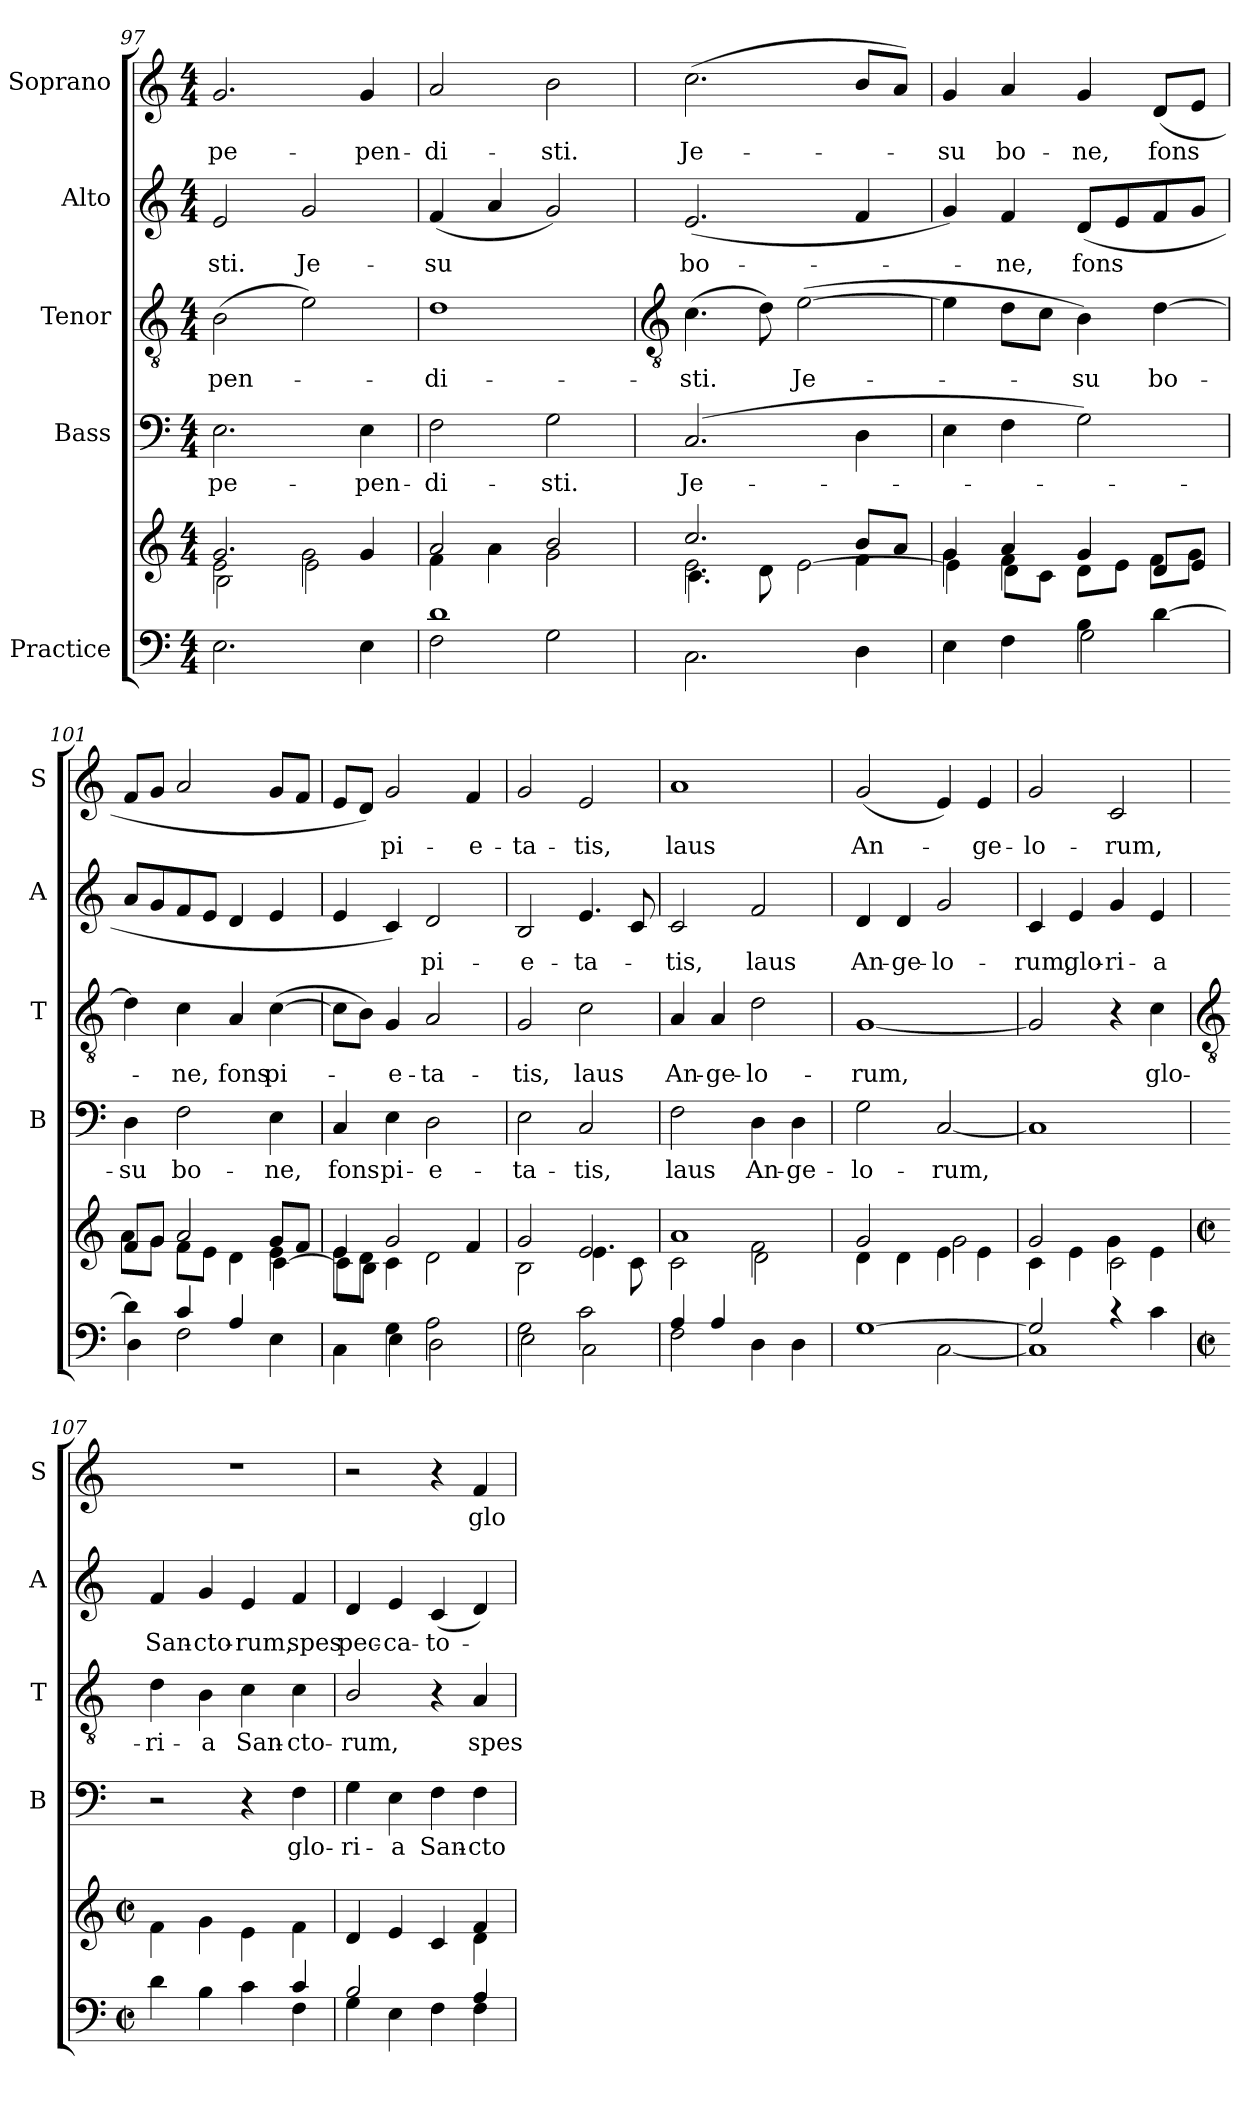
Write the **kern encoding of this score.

**kern	**kern	**kern	**text	**kern	**text	**kern	**text	**kern	**text
*part5	*part5	*part4	*part4	*part3	*part3	*part2	*part2	*part1	*part1
*staff6	*staff5	*staff4	*staff4	*staff3	*staff3	*staff2	*staff2	*staff1	*staff1
*I"Practice	*	*I"Bass	*	*I"Tenor	*	*I"Alto	*	*I"Soprano	*
*	*	*I'B	*	*I'T	*	*I'A	*	*I'S	*
*clefF4	*clefG2	*clefF4	*	*clefGv2	*	*clefG2	*	*clefG2	*
*k[]	*k[]	*k[]	*	*k[]	*	*k[]	*	*k[]	*
*C:	*C:	*C:	*	*C:	*	*C:	*	*C:	*
*M4/4	*M4/4	*M4/4	*	*M4/4	*	*M4/4	*	*M4/4	*
=97	=97	=97	=97	=97	=97	=97	=97	=97	=97
*	*^	*	*	*	*	*	*	*	*
*	*	*^	*	*	*	*	*	*	*	*
!	!	!	!	!	!LO:LY:b	!	!LO:LY:b	!	!LO:LY:b	!	!LO:LY:b
2.E	2.g	2e\	2B\	2.E	pe-	(>2B	-pen-	2e	-sti.	2.g	pe-
!	!	!	!	!	!	!	!	!	!LO:LY:b	!	!
.	.	2g\	2e\	.	.	2e)	.	2g	Je-	.	.
!	!	!	!	!	!LO:LY:b	!	!	!	!	!	!LO:LY:b
4E	4g	.	.	4E	-pen-	.	.	.	.	4g	-pen-
*	*	*v	*v	*	*	*	*	*	*	*	*
=98	=98	=98	=98	=98	=98	=98	=98	=98	=98	=98
*^	*	*	*	*	*	*	*	*	*	*
!	!	!	!	!	!LO:LY:b	!	!LO:LY:b	!	!LO:LY:b	!	!LO:LY:b
1d	2F	2a	4f\	2F	-di-	1d	di-	(<4f	-su	2a	-di-
.	.	.	4a\	.	.	.	.	4a	.	.	.
!	!	!	!	!	!LO:LY:b	!	!	!	!	!	!LO:LY:b
.	2G	2b/	2g	2G	-sti.	.	.	2g)	.	2b	-sti.
*v	*v	*	*	*	*	*	*	*	*	*	*
*	*v	*v	*	*	*	*	*	*	*	*
!!LO:LB:g=z
=99	=99	=99	=99	=99	=99	=99	=99	=99	=99
*	*	*	*	*clefGv2	*	*	*	*	*
*^	*^	*	*	*	*	*	*	*	*
*	*	*	*^	*	*	*	*	*	*	*	*
!	!	!	!	!	!	!LO:LY:b	!	!LO:LY:b	!	!LO:LY:b	!	!LO:LY:b
*v	*v	*	*	*	*	*	*	*	*	*	*	*
2.C\	2.cc/	2.e	4.c\	(>2.C	Je-	(>4.c	-sti.	(<2.e	bo-	(<2.cc	Je-
.	.	.	8d\	.	.	8d)	.	.	.	.	.
!	!	!	!	!	!	!	!LO:LY:b	!	!	!	!
.	.	.	[2e\	.	.	(>[2e	Je-	.	.	.	.
4D\	8bL	4f\	.	4D	.	.	.	4f	.	8bL	.
.	8aJ	.	.	.	.	.	.	.	.	8aJ)	.
=100	=100	=100	=100	=100	=100	=100	=100	=100	=100	=100	=100
*^	*	*	*	*	*	*	*	*	*	*	*
!	!	!	!	!	!	!	!	!	!	!	!	!LO:LY:b
2ryy	4E\	4g	4g	4e\]	4E	.	4e]	.	4g)	.	4g	su
!	!	!	!	!	!	!	!	!	!	!LO:LY:b	!	!LO:LY:b
.	4F\	4a	4f	8d\L	4F	.	8dL	.	4f	ne,	4a	bo-
.	.	.	.	8c\J	.	.	8cJ	.	.	.	.	.
!	!	!	!	!	!	!	!	!LO:LY:b	!	!LO:LY:b	!	!LO:LY:b
4B\	2G\	4g	8d\L	2ryy	2G)	.	4B)	su	(<8dL	fons	4g	-ne,
.	.	.	8e\J	.	.	.	.	.	8e	.	.	.
!	!	!	!	!	!	!	!	!LO:LY:b	!	!	!	!LO:LY:b
[4d\	.	8dL	8fL	.	.	.	[4d	bo-	8f	.	(<8dL	fons
.	.	8eJ	8gJ	.	.	.	.	.	8gJ	.	8eJ	.
=101	=101	=101	=101	=101	=101	=101	=101	=101	=101	=101	=101	=101
!	!	!	!	!	!	!LO:LY:b	!	!	!	!	!	!
4d\]	4D\	8fL	8aL	2.ryy	4D	su	4d]	.	8aL	.	8fL	.
.	.	8gJ	8gJ	.	.	.	.	.	8g	.	8gJ	.
!	!	!	!	!	!	!LO:LY:b	!	!LO:LY:b	!	!	!	!
4c/	2F\	2a	8f\L	.	2F	bo-	4c	ne,	8f	.	2a	.
.	.	.	8e\J	.	.	.	.	.	8eJ	.	.	.
!	!	!	!	!	!	!	!	!LO:LY:b	!	!	!	!
4A/	.	.	4d\	.	.	.	4A	fons	4d	.	.	.
!	!	!	!	!	!	!LO:LY:b	!	!LO:LY:b	!	!	!	!
4ryy	4E\	8gL	4e\	[4c\	4E	-ne,	(>[4c	pi-	4e	.	8gL	.
.	.	8fJ	.	.	.	.	.	.	.	.	8fJ	.
=102	=102	=102	=102	=102	=102	=102	=102	=102	=102	=102	=102	=102
!	!	!	!	!	!	!LO:LY:b	!	!	!	!	!	!
4ryy	4C\	8e\L	4e/	8c\L]	4C	fons	8cL]	.	4e	.	8eL	.
.	.	8d\J	.	8B\J	.	.	8BJ)	.	.	.	8dJ)	.
!	!	!	!	!	!	!LO:LY:b	!	!LO:LY:b	!	!	!	!LO:LY:b
4G\	4E\	2g/	4c\	2.ryy	4E	pi-	4G	e-	4c)	.	2g	pi-
!	!	!	!	!	!	!LO:LY:b	!	!LO:LY:b	!	!LO:LY:b	!	!
2A\	2D\	.	2d\	.	2D	-e-	2A	-ta-	2d	pi-	.	.
!	!	!	!	!	!	!	!	!	!	!	!	!LO:LY:b
.	.	4f	.	.	.	.	.	.	.	.	4f	-e-
*	*	*	*v	*v	*	*	*	*	*	*	*	*
=103	=103	=103	=103	=103	=103	=103	=103	=103	=103	=103	=103
!	!	!	!	!	!LO:LY:b	!	!LO:LY:b	!	!LO:LY:b	!	!LO:LY:b
2G\	2E\	2g	2B	2E	-ta-	2G	-tis,	2B	-e-	2g	-ta-
!	!	!	!	!	!LO:LY:b	!	!LO:LY:b	!	!LO:LY:b	!	!LO:LY:b
2c\	2C\	2e	4.e	2C	-tis,	2c	laus	4.e	-ta-	2e	-tis,
.	.	.	8c	.	.	.	.	8c	.	.	.
=104	=104	=104	=104	=104	=104	=104	=104	=104	=104	=104	=104
*	*	*	*^	*	*	*	*	*	*	*	*
!	!	!	!	!	!	!LO:LY:b	!	!LO:LY:b	!	!LO:LY:b	!	!LO:LY:b
4A/	2F\	1a	2c\	2ryy	2F	laus	4A	An-	2c	-tis,	1a	laus
!	!	!	!	!	!	!	!	!LO:LY:b	!	!	!	!
4A/	.	.	.	.	.	.	4A	-ge-	.	.	.	.
!	!	!	!	!	!	!LO:LY:b	!	!LO:LY:b	!	!LO:LY:b	!	!
2ryy	4D\	.	2f\	2d\	4D	An-	2d	-lo-	2f	laus	.	.
!	!	!	!	!	!	!LO:LY:b	!	!	!	!	!	!
.	4D\	.	.	.	4D	-ge-	.	.	.	.	.	.
*	*	*	*v	*v	*	*	*	*	*	*	*	*
=105	=105	=105	=105	=105	=105	=105	=105	=105	=105	=105	=105
!	!	!	!	!	!LO:LY:b	!	!LO:LY:b	!	!LO:LY:b	!	!LO:LY:b
[1G\	2G\yy	2g	4d\	2G	-lo-	[1G	-rum,	4d	An-	(<2g	An-
!	!	!	!	!	!	!	!	!	!LO:LY:b	!	!
.	.	.	4d\	.	.	.	.	4d	-ge-	.	.
!	!	!	!	!	!LO:LY:b	!	!	!	!LO:LY:b	!	!
.	[2C\	4e\	2g	[2C	-rum,	.	.	2g	-lo-	4e)	.
!	!	!	!	!	!	!	!	!	!	!	!LO:LY:b
.	.	4e\	.	.	.	.	.	.	.	4e	ge-
=106	=106	=106	=106	=106	=106	=106	=106	=106	=106	=106	=106
!	!	!	!	!	!	!	!	!	!LO:LY:b	!	!LO:LY:b
2G/]	1C\]	2g	4c\	1C]	.	2G]	.	4c	-rum,	2g	-lo-
!	!	!	!	!	!	!	!	!	!LO:LY:b	!	!
.	.	.	4e\	.	.	.	.	4e	glo-	.	.
!	!	!	!	!	!	!	!	!	!LO:LY:b	!	!LO:LY:b
4r	.	2c\	4g	.	.	4r	.	4g	-ri-	2c	-rum,
!	!	!	!	!	!	!	!LO:LY:b	!	!LO:LY:b	!	!
4c\	.	.	4e	.	.	4c	glo-	4e	-a	.	.
!!LO:LB:g=z
=107	=107	=107	=107	=107	=107	=107	=107	=107	=107	=107	=107
*	*	*	*	*	*	*clefGv2	*	*	*	*	*
*M2/2	*	*M2/2	*	*	*	*	*	*	*	*	*
*met(c|)	*	*met(c|)	*	*	*	*	*	*	*	*	*
!	!	!	!	!	!	!	!LO:LY:b	!	!LO:LY:b	!	!
4d	2ryy	1ryy	4f	2r	.	4d	-ri-	4f	San-	1r	.
!	!	!	!	!	!	!	!LO:LY:b	!	!LO:LY:b	!	!
4B	.	.	4g	.	.	4B	-a	4g	-cto-	.	.
!	!	!	!	!	!	!	!LO:LY:b	!	!LO:LY:b	!	!
4c	4ryy	.	4e	4r	.	4c	San-	4e	-rum,	.	.
!	!	!	!	!	!LO:LY:b	!	!LO:LY:b	!	!LO:LY:b	!	!
4c	4F\	.	4f	4F	glo-	4c	-cto-	4f	spes	.	.
=108	=108	=108	=108	=108	=108	=108	=108	=108	=108	=108	=108
!	!	!	!	!	!LO:LY:b	!	!LO:LY:b	!	!LO:LY:b	!	!
2B/	4G\	2ryy	4d	4G	-ri-	2B/	-rum,	4d	pec-	2r	.
!	!	!	!	!	!LO:LY:b	!	!	!	!LO:LY:b	!	!
.	4E\	.	4e	4E	-a	.	.	4e	-ca-	.	.
!	!	!	!	!	!LO:LY:b	!	!	!	!LO:LY:b	!	!
4ryy	4F\	4ryy	4c	4F	San-	4r	.	(<4c	-to-	4r	.
!	!	!	!	!	!LO:LY:b	!	!LO:LY:b	!	!	!	!LO:LY:b
4A	4F\	4f	4d	4F	-cto-	4A	spes	4d)	.	4f	glo-
*v	*v	*	*	*	*	*	*	*	*	*	*
*	*v	*v	*	*	*	*	*	*	*	*
=	=	=	=	=	=	=	=	=	=
*-	*-	*-	*-	*-	*-	*-	*-	*-	*-
